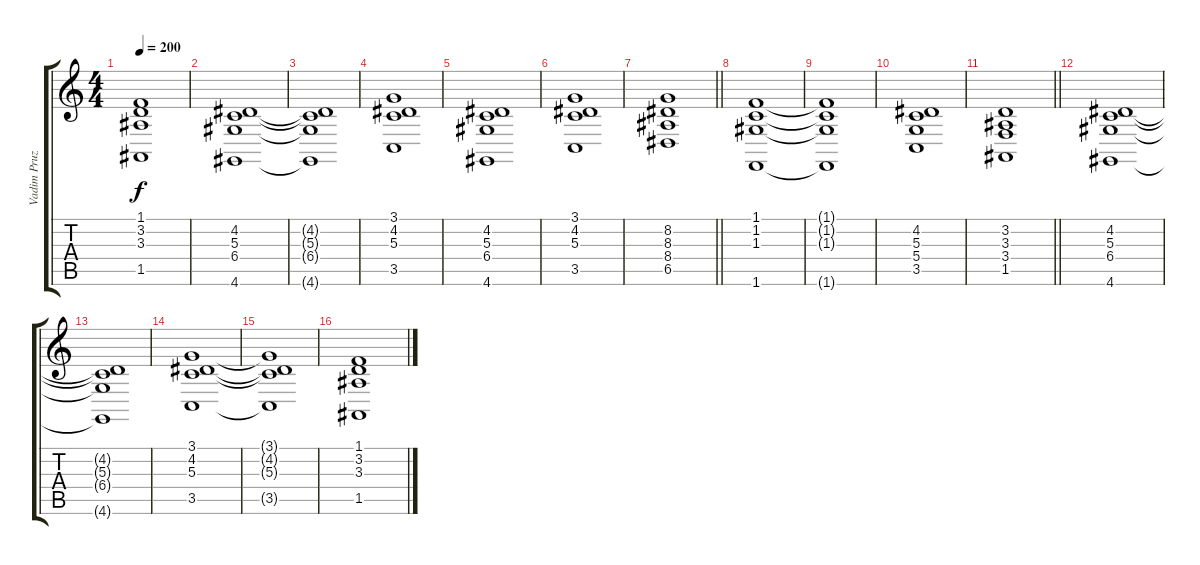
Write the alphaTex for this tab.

\track ("Vadim Pruzhanov (Ensemble)" "Vadim Pruz") {instrument stringensemble1}
\staff {score tabs}
\tuning (E4 B3 G3 D3 A2 E2) {hide}
\ts (4 4)
\tempo 200
\clef g2
\ks aminor
(1.1 3.2 3.3 1.5).1{dy f} |
(4.2 5.3 6.4 4.6).1 |
(4.2{t} 5.3{t} 6.4{t} 4.6{t}).1 |
(3.1 4.2 5.3 3.5).1 |
(4.2 5.3 6.4 4.6).1 |
(3.1 4.2 5.3 3.5).1 |
\barLineRight lightlight
(8.2 8.3 8.4 6.5).1 |
(1.1 1.2 1.3 1.6).1 |
(1.1{t} 1.2{t} 1.3{t} 1.6{t}).1 |
(4.2 5.3 5.4 3.5).1 |
\barLineRight lightlight
(3.2 3.3 3.4 1.5).1 |
(4.2 5.3 6.4 4.6).1 |
(4.2{t} 5.3{t} 6.4{t} 4.6{t}).1 |
(3.1 4.2 5.3 3.5).1 |
(3.1{t} 4.2{t} 5.3{t} 3.5{t}).1 |
(1.1 3.2 3.3 1.5).1
